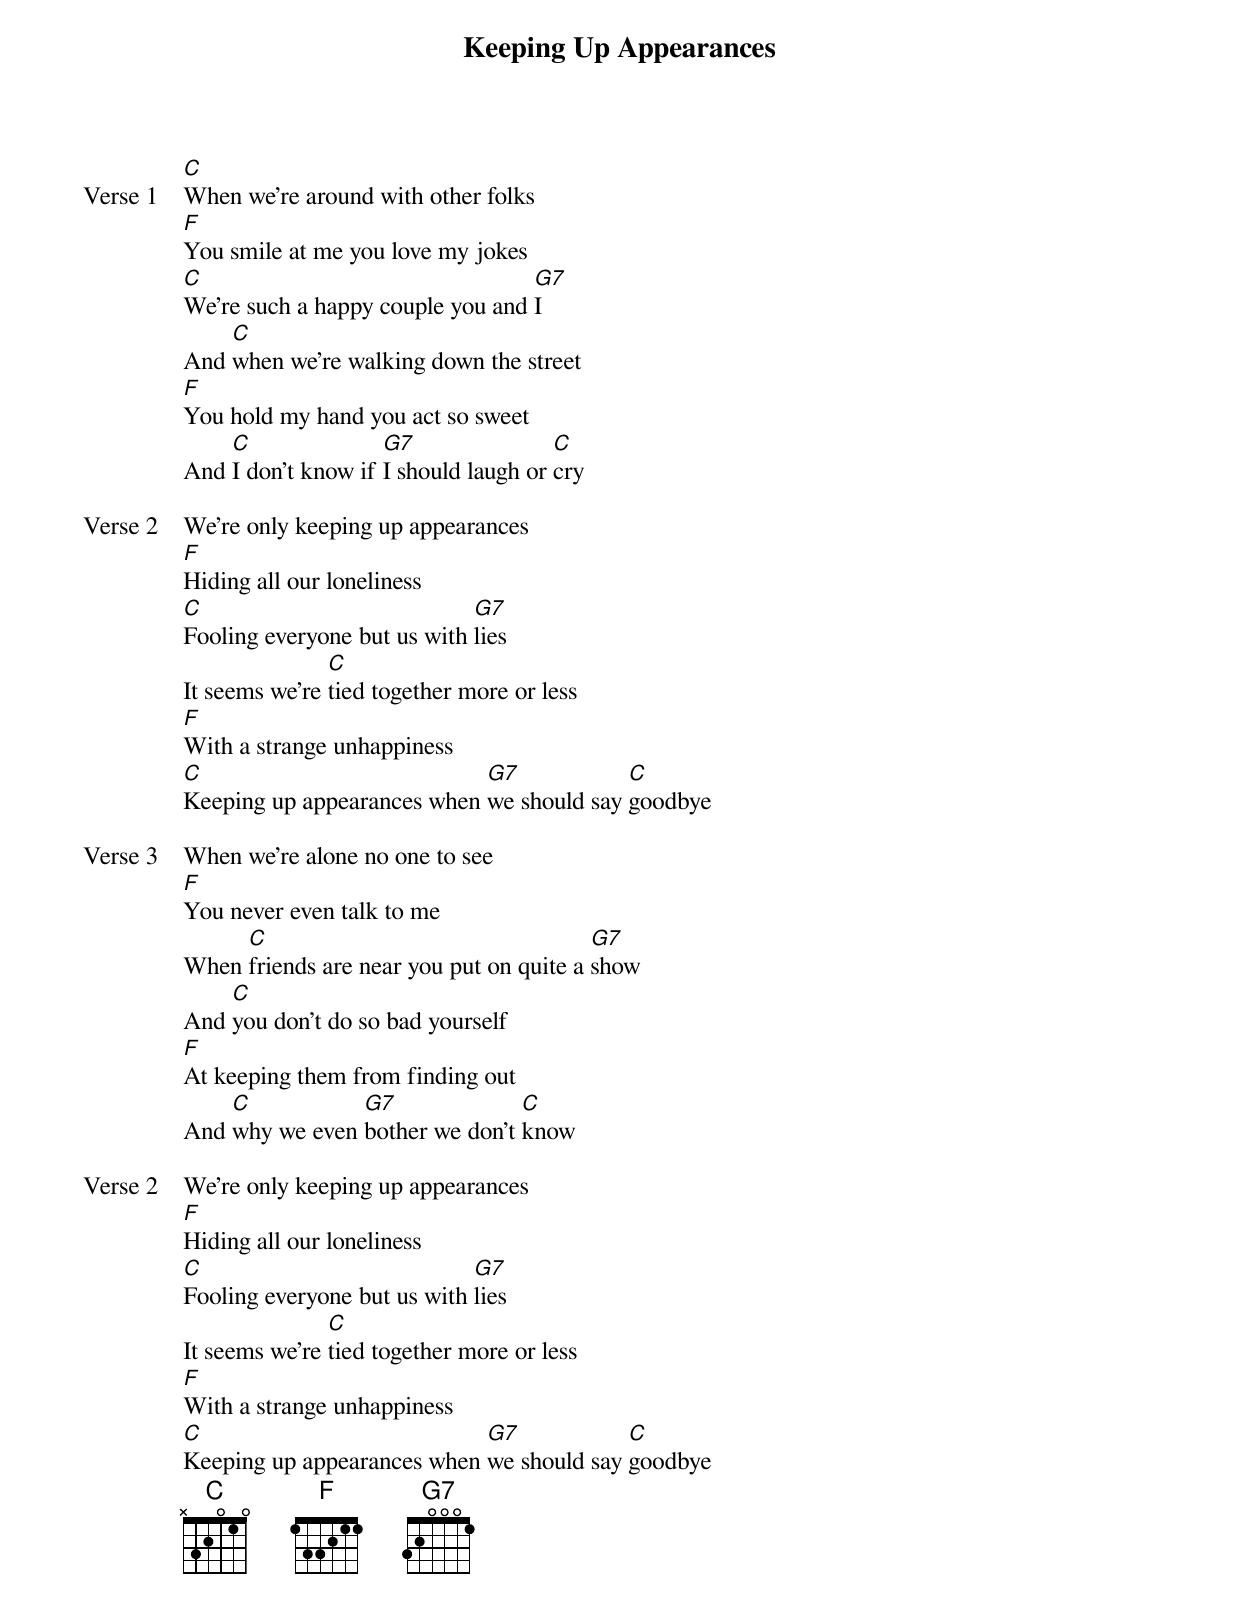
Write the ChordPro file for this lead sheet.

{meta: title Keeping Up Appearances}
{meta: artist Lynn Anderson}
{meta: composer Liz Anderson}
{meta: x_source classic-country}
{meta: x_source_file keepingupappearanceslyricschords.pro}
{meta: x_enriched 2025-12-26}

{start_of_verse: Verse 1}
[C]When we're around with other folks
[F]You smile at me you love my jokes
[C]We're such a happy couple you and [G7]I
And [C]when we're walking down the street
[F]You hold my hand you act so sweet
And [C]I don't know if [G7]I should laugh or [C]cry
{end_of_verse}

{start_of_verse: Verse 2}
We're only keeping up appearances
[F]Hiding all our loneliness
[C]Fooling everyone but us with [G7]lies
It seems we're [C]tied together more or less
[F]With a strange unhappiness
[C]Keeping up appearances when [G7]we should say [C]goodbye
{end_of_verse}

{start_of_verse: Verse 3}
When we're alone no one to see
[F]You never even talk to me
When [C]friends are near you put on quite a [G7]show
And [C]you don't do so bad yourself
[F]At keeping them from finding out
And [C]why we even [G7]bother we don't [C]know
{end_of_verse}

{start_of_verse: Verse 2}
We're only keeping up appearances
[F]Hiding all our loneliness
[C]Fooling everyone but us with [G7]lies
It seems we're [C]tied together more or less
[F]With a strange unhappiness
[C]Keeping up appearances when [G7]we should say [C]goodbye
{end_of_verse}
